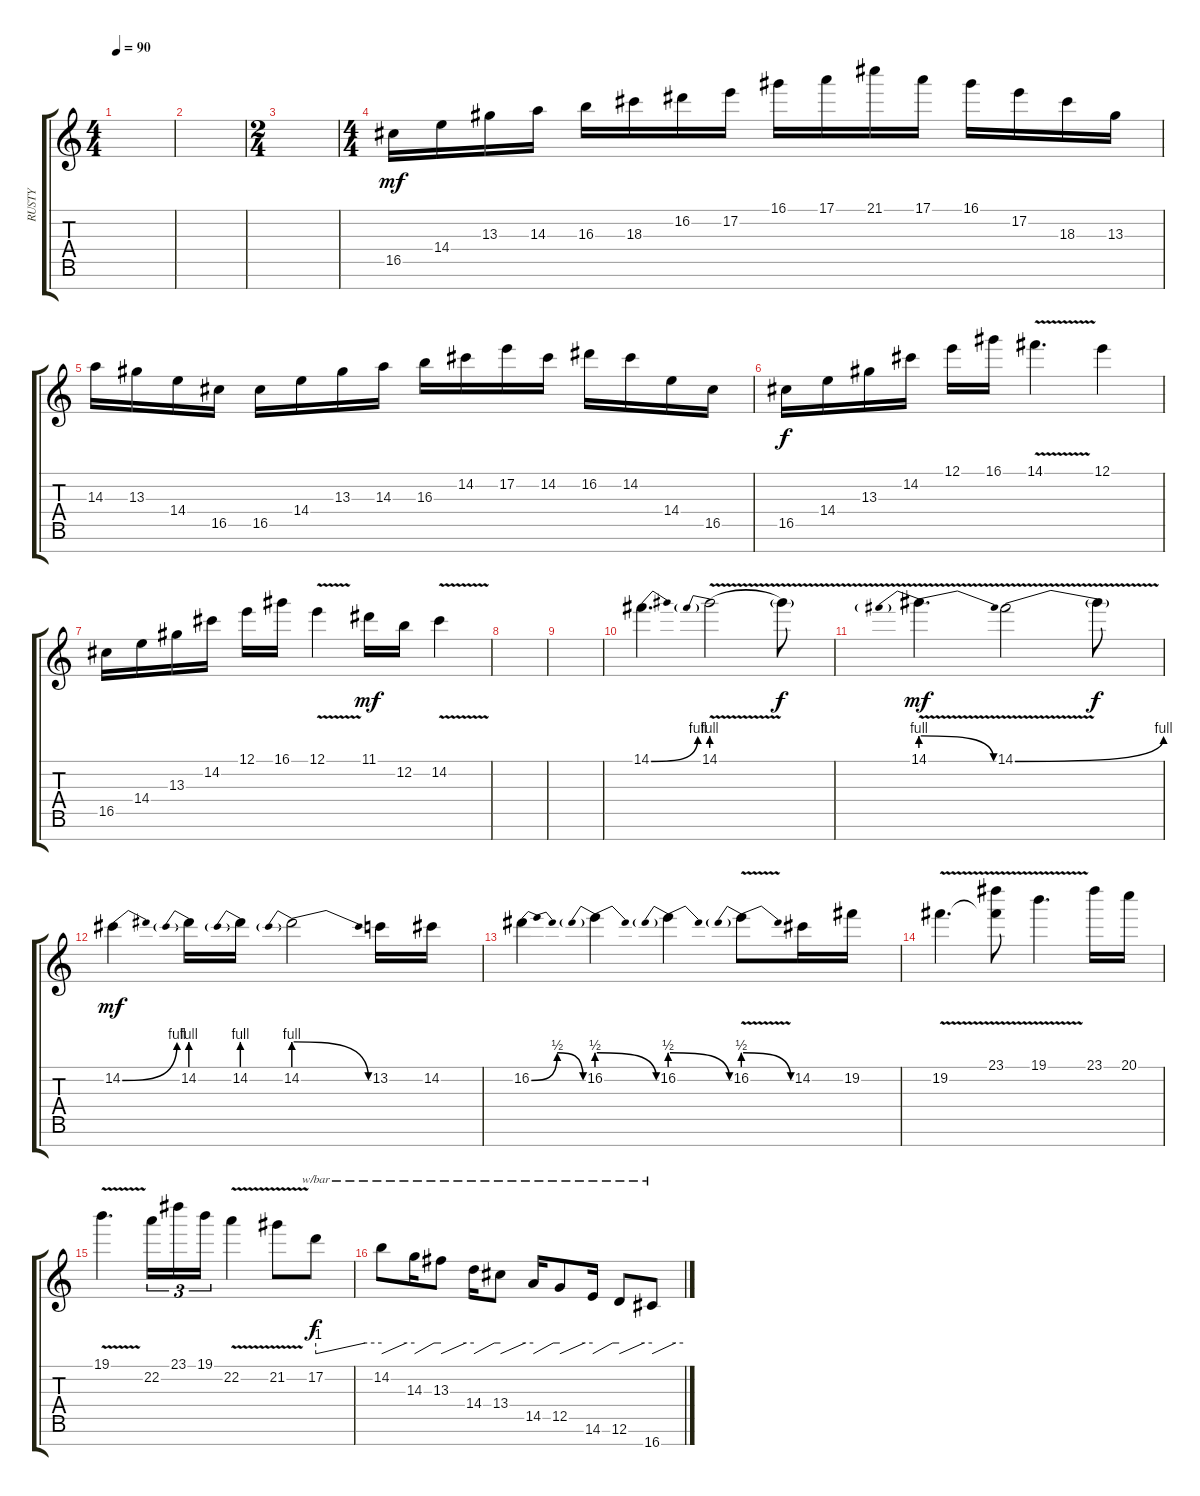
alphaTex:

\track ("RUSTY" "RUSTY") {instrument overdrivenguitar}
\staff {score tabs}
\tuning (E4 B3 G3 D3 A2 E2 B1) {hide}
\ts (4 4)
\tempo 90
\clef g2
\ks c
|
|
\ts (2 4)
|
\ts (4 4)
16.5.16{dy mf} 14.4.16 13.3.16 14.3.16 16.3.16 18.3.16 16.2.16 17.2.16 16.1.16 17.1.16 21.1.16 17.1.16 16.1.16 17.2.16 18.3.16 13.3.16 |
14.3.16 13.3.16 14.4.16 16.5.16 16.5.16 14.4.16 13.3.16 14.3.16 16.3.16 14.2.16 17.2.16 14.2.16 16.2.16 14.2.16 14.4.16 16.5.16 |
16.5.16{dy f} 14.4.16 13.3.16 14.2.16 12.1.16 16.1.16 14.1{v}.4{d} 12.1.4 |
16.5.16 14.4.16 13.3.16 14.2.16 12.1.16 16.1.16 12.1{v}.4 11.1.16{dy mf} 12.2.16 14.2{v}.4 |
|
|
14.1{be (bend 0 0 60 4)}.4{d} 14.1{be (prebend 0 4 60 4) v}.2 14.1{t}.8{dy f} |
14.1{be (prebendrelease 0 4 60 0) v}.4{d dy mf} 14.1{be (bend 0 0 60 4) v}.2 14.1{t}.8{dy f} |
14.2{be (bend 0 0 60 4)}.4{dy mf} 14.2{be (prebend 0 4 60 4)}.16 14.2{be (prebend 0 4 60 4)}.16 14.2{be (prebendrelease 0 4 60 0)}.2 13.2.16 14.2.16 |
16.2{be (bendrelease 0 0 15 2 45 2 60 0)}.4 16.2{be (prebendrelease 0 2 60 0)}.4 16.2{be (prebendrelease 0 2 60 0)}.4 16.2{be (prebendrelease 0 2 60 0) v}.8 14.2.16 19.2.16 |
19.2{v}.4{d} (23.1 19.2{t}).8 19.1{v}.4{d} 23.1.16 20.1.16 |
19.1{v}.4{d} 22.2.16{tu (3 2)} 23.1.16{tu (3 2)} 19.1.16{tu (3 2)} 22.2{v}.4 21.2{v}.8 17.2.8{tbe (custom default 0 -4 45 0 60 0) dy f} |
14.2.8{tbe (custom default 0 -4 45 0 60 0)} 14.3.16{tbe (custom default 0 -4 44 0 60 0)} 13.3.8{tbe (custom default 0 -4 45 0 60 0)} 14.4.16{tbe (custom default 0 -4 46 0 60 0)} 13.4.8{tbe (custom default 0 -4 45 0 60 0)} 14.5.16{tbe (custom default 0 -4 45 0 60 0)} 12.5.8{tbe (custom default 0 -4 45 0 60 0)} 14.6.16{tbe (custom default 0 -4 45 0 60 0)} 12.6.8{tbe (custom default 0 -4 45 0 60 0)} 16.7.8{tbe (custom default 0 -4 45 0 60 0)}
